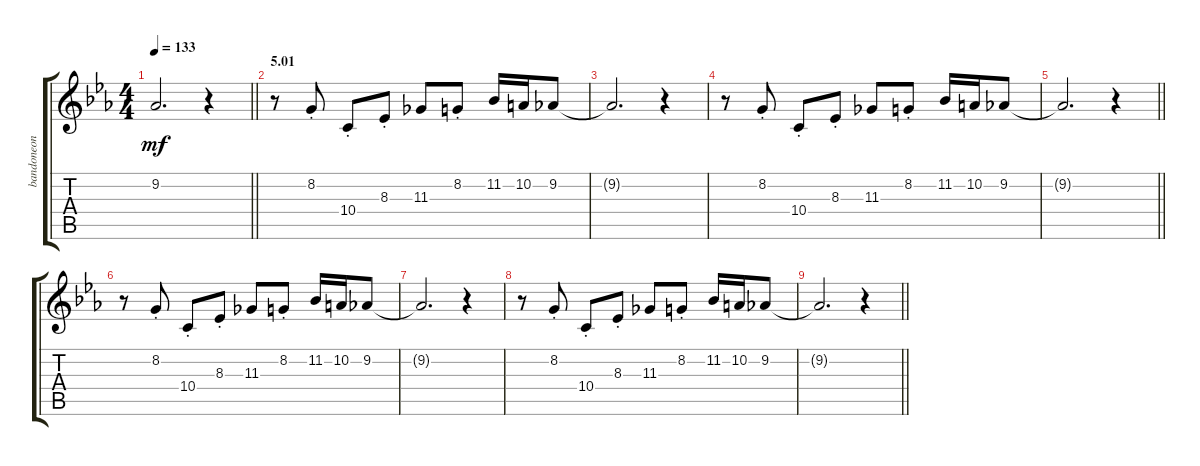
\track ("bandoneon 1" "bandoneon ") {instrument tangoaccordion}
\staff {score tabs}
\tuning (E4 B3 G3 D3 A2 E2) {hide}
\ts (4 4)
\tempo 133
\clef g2
\barLineRight lightlight
\ks eb
9.2{t}.2{d dy mf} r.4 |
\section ("" "5.01")
r.8 8.2{st}.8 10.4{st}.8 8.3{st}.8 11.3.8 8.2{st}.8 11.2.16 10.2.16 9.2.8 |
9.2{t}.2{d} r.4 |
r.8 8.2{st}.8 10.4{st}.8 8.3{st}.8 11.3.8 8.2{st}.8 11.2.16 10.2.16 9.2.8 |
\barLineRight lightlight
9.2{t}.2{d} r.4 |
r.8 8.2{st}.8 10.4{st}.8 8.3{st}.8 11.3.8 8.2{st}.8 11.2.16 10.2.16 9.2.8 |
9.2{t}.2{d} r.4 |
r.8 8.2{st}.8 10.4{st}.8 8.3{st}.8 11.3.8 8.2{st}.8 11.2.16 10.2.16 9.2.8 |
\barLineRight lightlight
9.2{t}.2{d} r.4
